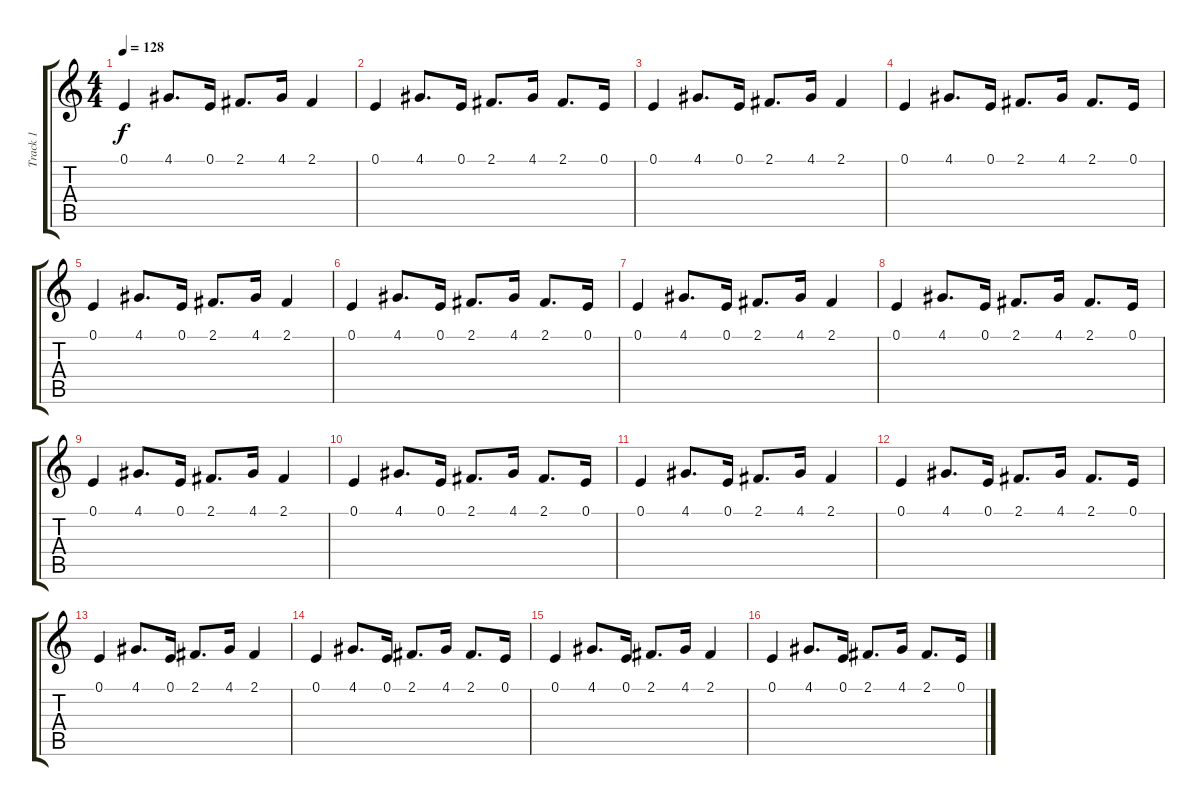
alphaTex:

\track ("Track 1" "Track 1") {instrument vibraphone}
\staff {score tabs}
\tuning (E4 B3 G3 D3 A2 E2) {hide}
\ts (4 4)
\tempo 128
\clef g2
\ks c
0.1.4{dy f} 4.1.8{d} 0.1.16 2.1.8{d} 4.1.16 2.1.4 |
0.1.4 4.1.8{d} 0.1.16 2.1.8{d} 4.1.16 2.1.8{d} 0.1.16 |
0.1.4 4.1.8{d} 0.1.16 2.1.8{d} 4.1.16 2.1.4 |
0.1.4 4.1.8{d} 0.1.16 2.1.8{d} 4.1.16 2.1.8{d} 0.1.16 |
0.1.4 4.1.8{d} 0.1.16 2.1.8{d} 4.1.16 2.1.4 |
0.1.4 4.1.8{d} 0.1.16 2.1.8{d} 4.1.16 2.1.8{d} 0.1.16 |
0.1.4 4.1.8{d} 0.1.16 2.1.8{d} 4.1.16 2.1.4 |
0.1.4 4.1.8{d} 0.1.16 2.1.8{d} 4.1.16 2.1.8{d} 0.1.16 |
0.1.4 4.1.8{d} 0.1.16 2.1.8{d} 4.1.16 2.1.4 |
0.1.4 4.1.8{d} 0.1.16 2.1.8{d} 4.1.16 2.1.8{d} 0.1.16 |
0.1.4 4.1.8{d} 0.1.16 2.1.8{d} 4.1.16 2.1.4 |
0.1.4 4.1.8{d} 0.1.16 2.1.8{d} 4.1.16 2.1.8{d} 0.1.16 |
0.1.4 4.1.8{d} 0.1.16 2.1.8{d} 4.1.16 2.1.4 |
0.1.4 4.1.8{d} 0.1.16 2.1.8{d} 4.1.16 2.1.8{d} 0.1.16 |
0.1.4 4.1.8{d} 0.1.16 2.1.8{d} 4.1.16 2.1.4 |
0.1.4 4.1.8{d} 0.1.16 2.1.8{d} 4.1.16 2.1.8{d} 0.1.16
